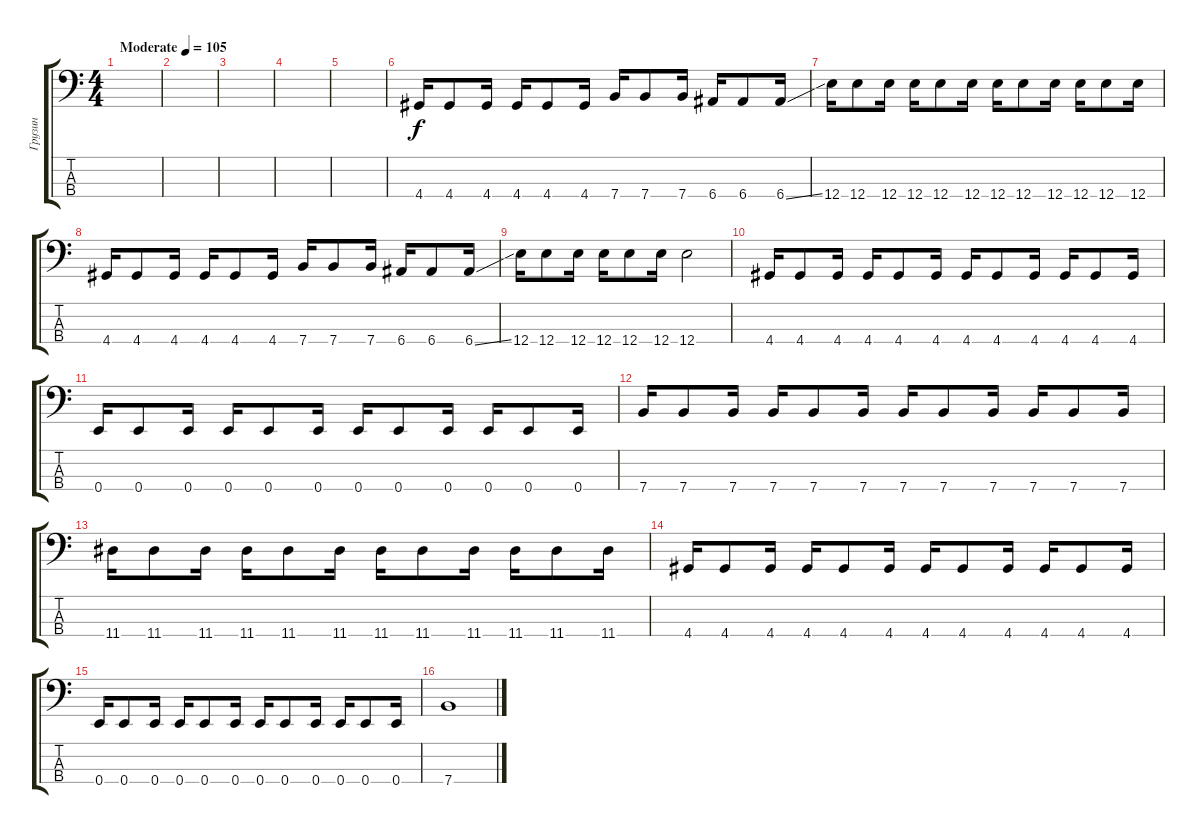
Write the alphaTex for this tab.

\track ("Грузин" "Грузин") {instrument electricbasspick}
\staff {score tabs}
\tuning (G2 D2 A1 E1) {hide}
\ts (4 4)
\tempo (105 "Moderate")
\clef f4
\ks c
|
|
|
|
|
4.4.16 4.4.8 4.4.16 4.4.16 4.4.8 4.4.16 7.4.16 7.4.8 7.4.16 6.4.16 6.4.8 6.4{ss}.16 |
12.4.16 12.4.8 12.4.16 12.4.16 12.4.8 12.4.16 12.4.16 12.4.8 12.4.16 12.4.16 12.4.8 12.4.16 |
4.4.16 4.4.8 4.4.16 4.4.16 4.4.8 4.4.16 7.4.16 7.4.8 7.4.16 6.4.16 6.4.8 6.4{ss}.16 |
12.4.16 12.4.8 12.4.16 12.4.16 12.4.8 12.4.16 12.4.2 |
4.4.16 4.4.8 4.4.16 4.4.16 4.4.8 4.4.16 4.4.16 4.4.8 4.4.16 4.4.16 4.4.8 4.4.16 |
0.4.16 0.4.8 0.4.16 0.4.16 0.4.8 0.4.16 0.4.16 0.4.8 0.4.16 0.4.16 0.4.8 0.4.16 |
7.4.16 7.4.8 7.4.16 7.4.16 7.4.8 7.4.16 7.4.16 7.4.8 7.4.16 7.4.16 7.4.8 7.4.16 |
11.4.16 11.4.8 11.4.16 11.4.16 11.4.8 11.4.16 11.4.16 11.4.8 11.4.16 11.4.16 11.4.8 11.4.16 |
4.4.16 4.4.8 4.4.16 4.4.16 4.4.8 4.4.16 4.4.16 4.4.8 4.4.16 4.4.16 4.4.8 4.4.16 |
0.4.16 0.4.8 0.4.16 0.4.16 0.4.8 0.4.16 0.4.16 0.4.8 0.4.16 0.4.16 0.4.8 0.4.16 |
7.4.1
